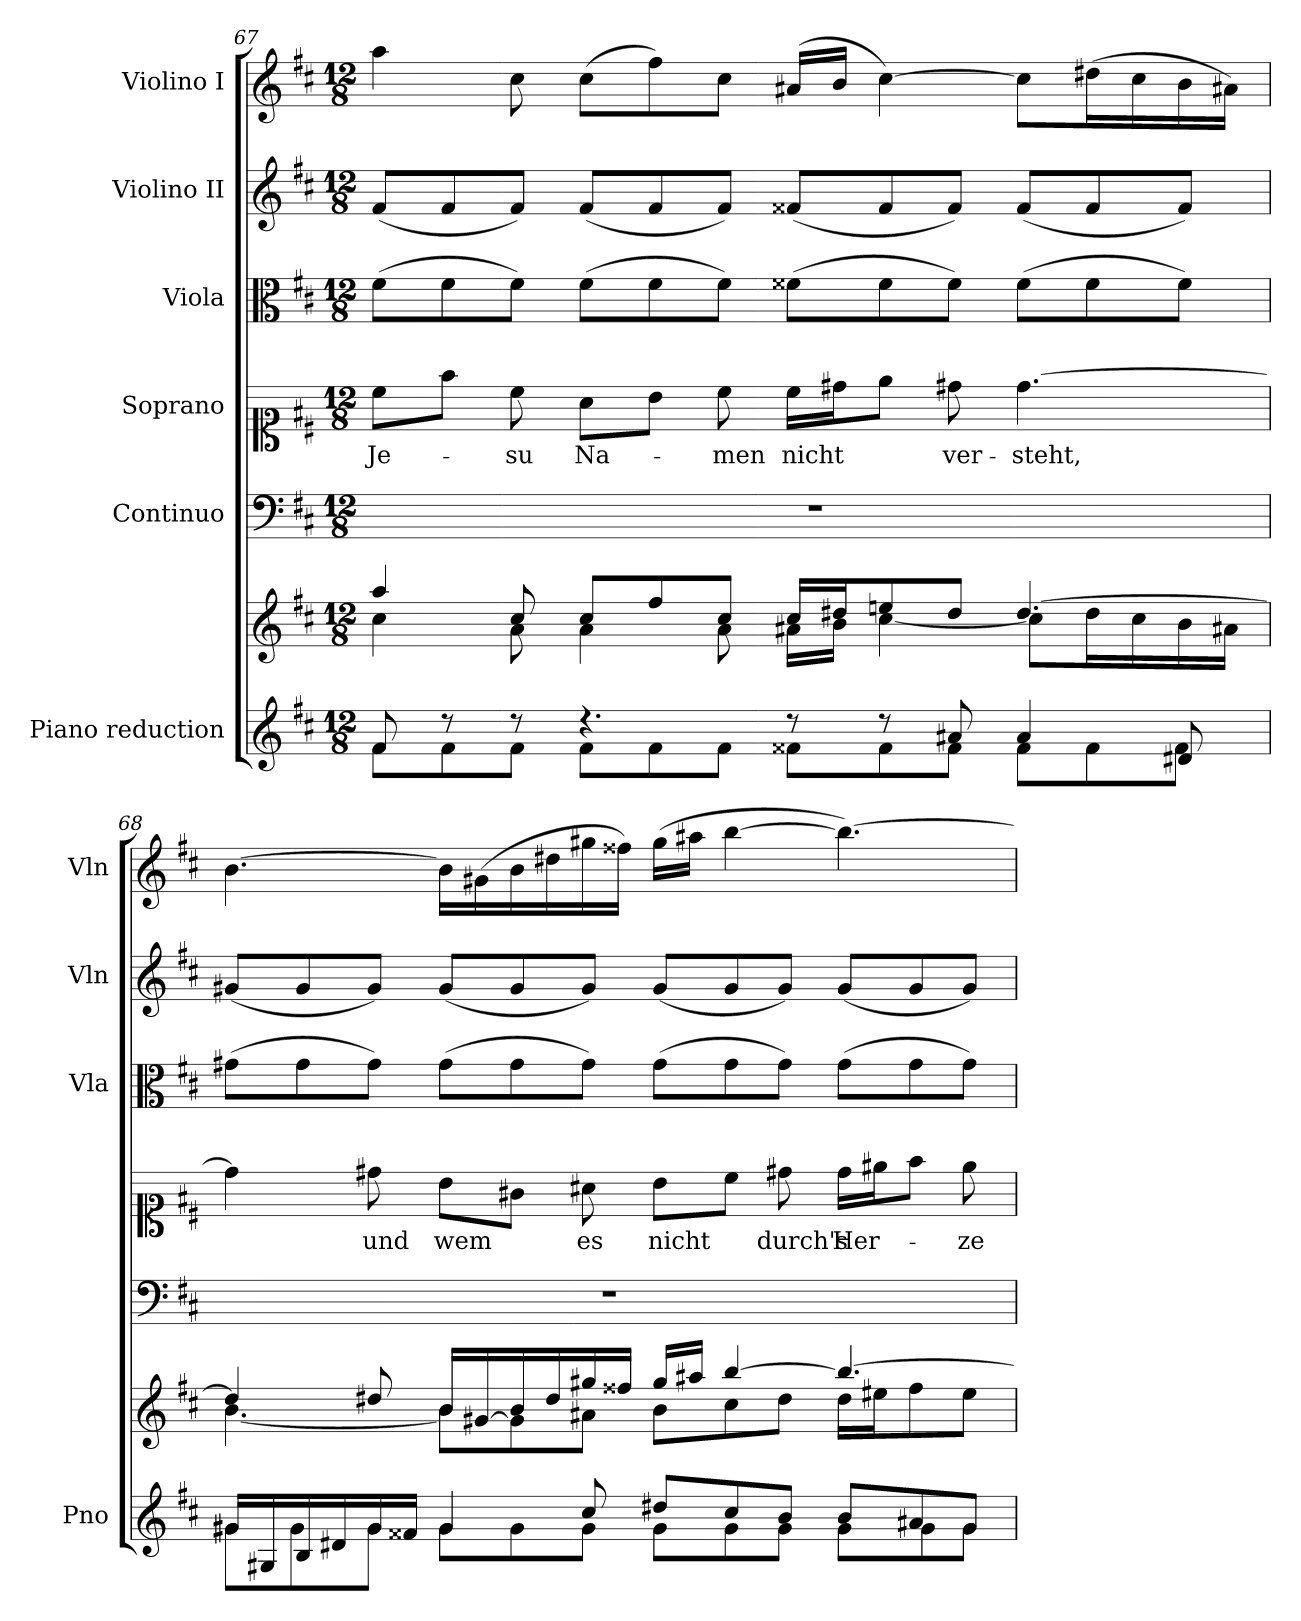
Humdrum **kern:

**kern	**kern	**kern	**kern	**text	**kern	**kern	**kern
*part6	*part6	*part5	*part4	*part4	*part3	*part2	*part1
*staff7	*staff6	*staff5	*staff4	*staff4	*staff3	*staff2	*staff1
*I"Piano reduction	*	*I"Continuo	*I"Soprano	*	*I"Viola	*I"Violino II	*I"Violino I
*I'Pno	*	*	*	*	*I'Vla	*I'Vln	*I'Vln
!!LO:LB:g=z
*clefG2	*clefG2	*clefF4	*clefC1	*	*clefC3	*clefG2	*clefG2
*k[f#c#]	*k[f#c#]	*k[f#c#]	*k[f#c#]	*	*k[f#c#]	*k[f#c#]	*k[f#c#]
*M12/8	*M12/8	*M12/8	*M12/8	*	*M12/8	*M12/8	*M12/8
=67	=67	=67	=67	=67	=67	=67	=67
*^	*^	*	*	*	*	*	*
!	!	!	!	!	!	!LO:LY:b	!	!	!
8f#/	8f#\L	4aa/	4cc#\	1.r	8cc#\L	Je-	(>8f#\L	(<8f#/L	4aa\
8r	8f#\	.	.	.	8ff#\J	.	8f#\	8f#/	.
!	!	!	!	!	!	!LO:LY:b	!	!	!
8r	8f#\J	8cc#/	8a\	.	8cc#\	-su	8f#\J)	8f#/J)	8cc#\
!	!	!	!	!	!	!LO:LY:b	!	!	!
4.r	8f#\L	8cc#/L	4a\	.	8a\L	Na-	(>8f#\L	(<8f#/L	(>8cc#\L
.	8f#\	8ff#/	.	.	8b\J	.	8f#\	8f#/	8ff#\)
!	!	!	!	!	!	!LO:LY:b	!	!	!
.	8f#\J	8cc#/J	8a\	.	8cc#\	-men	8f#\J)	8f#/J)	8cc#\J
!	!	!	!	!	!	!LO:LY:b	!	!	!
8r	8f##X\L	16cc#/LL	16a#X\LL	.	16cc#\LL	nicht	(>8f##X\L	(<8f##X/L	(>16a#X/LL
.	.	16dd#X/J	16b\JJ	.	16dd#X\J	.	.	.	16b/JJ
8r	8f##\	8een/	[4cc#\	.	8ee\J	.	8f##\	8f##/	[4cc#\)
!	!	!	!	!	!	!LO:LY:b	!	!	!
8a#X/	8f##\J	8dd#/J	.	.	8dd#X\	ver-	8f##\J)	8f##/J)	.
!	!	!	!	!	!	!LO:LY:b	!	!	!
4a#/	8f##\L	[4.dd#/	8cc#\L]	.	[4.dd#\	-steht,	(>8f##\L	(<8f##/L	8cc#\L]
.	8f##\	.	16dd#\L	.	.	.	8f##\	8f##/	(>16dd#X\L
.	.	.	16cc#\	.	.	.	.	.	16cc#\
8d#X/	8f##\J	.	16b\	.	.	.	8f##\J)	8f##/J)	16b\
.	.	.	16a#X\JJ	.	.	.	.	.	16a#X\JJ)
=68	=68	=68	=68	=68	=68	=68	=68	=68	=68
16g#X/LL	8g#\L	4dd#/]	[4.b\	1.r	4dd#\]	.	(>8g#X\L	(<8g#X/L	[4.b\
16G#X/	.	.	.	.	.	.	.	.	.
16B/	8g#\	.	.	.	.	.	8g#\	8g#/	.
16d#X/	.	.	.	.	.	.	.	.	.
!	!	!	!	!	!	!LO:LY:b	!	!	!
16g#/	8g#\J	8dd#X/	.	.	8dd#X\	und	8g#\J)	8g#/J)	.
16f##X/JJ	.	.	.	.	.	.	.	.	.
!	!	!	!	!	!	!LO:LY:b	!	!	!
4g#/	8g#\L	16b/LL	8b\L]	.	8b\L	wem	(>8g#\L	(<8g#/L	16b\LL]
.	.	[16g#X/	.	.	.	.	.	.	(>16g#X\
.	8g#\	16b/	8g#\]	.	8g#X\J	.	8g#\	8g#/	16b\
.	.	16dd#/	.	.	.	.	.	.	16dd#X\
!	!	!	!	!	!	!LO:LY:b	!	!	!
8cc#/	8g#\J	16gg#X/	8a#X\J	.	8a#X\	es	8g#\J)	8g#/J)	16gg#X\
.	.	16ff##X/JJ	.	.	.	.	.	.	16ff##X\JJ)
!	!	!	!	!	!	!LO:LY:b	!	!	!
8dd#X/L	8g#\L	16gg#/LL	8b\L	.	8b\L	nicht	(>8g#\L	(<8g#/L	(>16gg#\LL
.	.	16aa#X/JJ	.	.	.	.	.	.	16aa#X\JJ
8cc#/	8g#\	[4bb/	8cc#\	.	8cc#\J	.	8g#\	8g#/	[4bb\
!	!	!	!	!	!	!LO:LY:b	!	!	!
8b/J	8g#\J	.	8dd#\J	.	8dd#X\	durch's	8g#\J)	8g#/J)	.
!	!	!	!	!	!	!LO:LY:b	!	!	!
8b/L	8g#\L	4.bb/_	16dd#\LL	.	16dd#\LL	Her-	(>8g#\L	(<8g#/L	4.bb\_)
.	.	.	16ee#X\J	.	16ee#X\J	.	.	.	.
8a#X/	8g#\	.	8ff##\	.	8ff#\J	.	8g#\	8g#/	.
!	!	!	!	!	!	!LO:LY:b	!	!	!
8g#/J	8g#\J	.	8ee#\J	.	8ee#\	-ze	8g#\J)	8g#/J)	.
*v	*v	*	*	*	*	*	*	*	*
*	*v	*v	*	*	*	*	*	*
=	=	=	=	=	=	=	=
*-	*-	*-	*-	*-	*-	*-	*-
